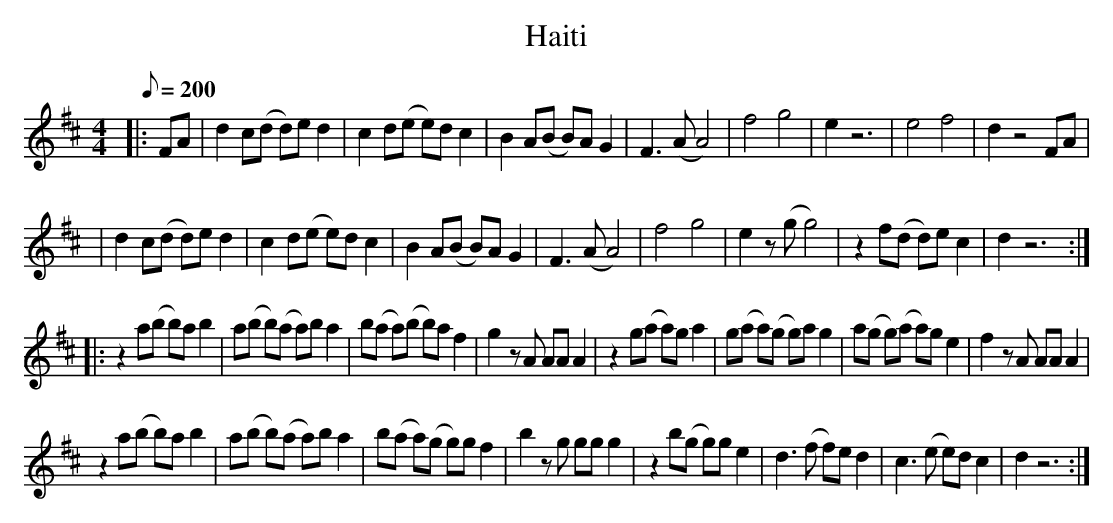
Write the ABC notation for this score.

X:1
T:Haiti
M:4/4
L:1/8
Q: 200
K:D
|: FA | d2 c(d d)e d2  | c2 d(e e)d c2 | B2 A(B B)A G2 | F3 (A A4) | f4 g4 | e2 z6 | e4 f4 | d2 z4 FA |
| d2 c(d d)e d2  | c2 d(e e)d c2 | B2 A(B B)A G2 | F3 (A A4) | f4 g4 | e2z(g g4) | z2 f(d d)e c2 | d2 z6 :|
|: z2 a(b b)a b2 | a(b b)(a a)b a2 | b(a a)(b b)a f2 | g2 zA AA A2 | z2 g(a a)g a2 | g(a a)(g g)a g2 | a(g g)(a a)g e2 | f2 zA AA A2 |
 z2 a(b b)a b2 | a(b b)(a a)b a2 | b(a a)(g g)g f2 | b2 zg gg g2 | z2 b(g g)g e2 | d3(f f)e d2 | c3 (e e)d c2 | d2 z6 :|
